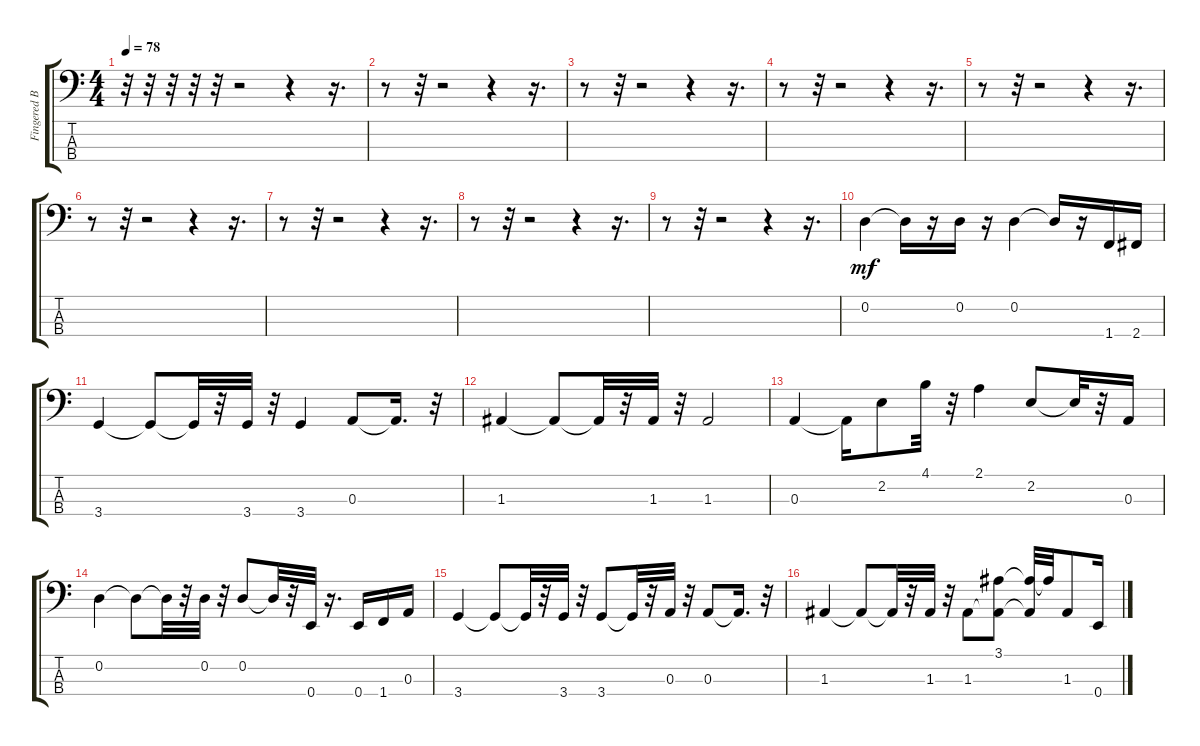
\track ("Fingered Bs.        " "Fingered B") {instrument electricbassfinger}
\staff {score tabs}
\tuning (G2 D2 A1 E1) {hide}
\ts (4 4)
\tempo 78
\clef f4
\ks c
r.32{dy mf instrument electricbassfinger} r.32 r.32 r.32 r.32 r.2 r.4 r.16{d} |
r.8 r.32 r.2 r.4 r.16{d} |
r.8 r.32 r.2 r.4 r.16{d} |
r.8 r.32 r.2 r.4 r.16{d} |
r.8 r.32 r.2 r.4 r.16{d} |
r.8 r.32 r.2 r.4 r.16{d} |
r.8 r.32 r.2 r.4 r.16{d} |
r.8 r.32 r.2 r.4 r.16{d} |
r.8 r.32 r.2 r.4 r.16{d} |
0.2.4 0.2{t}.16 r.16 0.2.16 r.16 0.2.4 0.2{t}.16 r.16 1.4.16 2.4.16 |
3.4.4 3.4{t}.8 3.4{t}.32 r.32 3.4.32 r.32 3.4.4 0.3.8 0.3{t}.16{d} r.32 |
1.3.4 1.3{t}.8 1.3{t}.32 r.32 1.3.32 r.32 1.3.2 |
0.3.4 0.3{t}.16 2.2.8 4.1.32 r.32 2.1.4 2.2.8 2.2{t}.32 r.32 0.3.16 |
0.2.4 0.2{t}.8 0.2{t}.32 r.32 0.2.32 r.32 0.2.8 0.2{t}.32 r.32 0.4.32 r.16{d} 0.4.16 1.4.16 0.3.16 |
3.4.4 3.4{t}.8 3.4{t}.32 r.32 3.4.32 r.32 3.4.8 3.4{t}.32 r.32 0.3.32 r.32 0.3.8 0.3{t}.16{d} r.32 |
1.3.4 1.3{t}.8 1.3{t}.32 r.32 1.3.32 r.32 1.3.8 (3.1 1.3{t}).8 (3.1{t} 1.3{t}).32 3.1{t}.32 1.3.8 0.4.16
